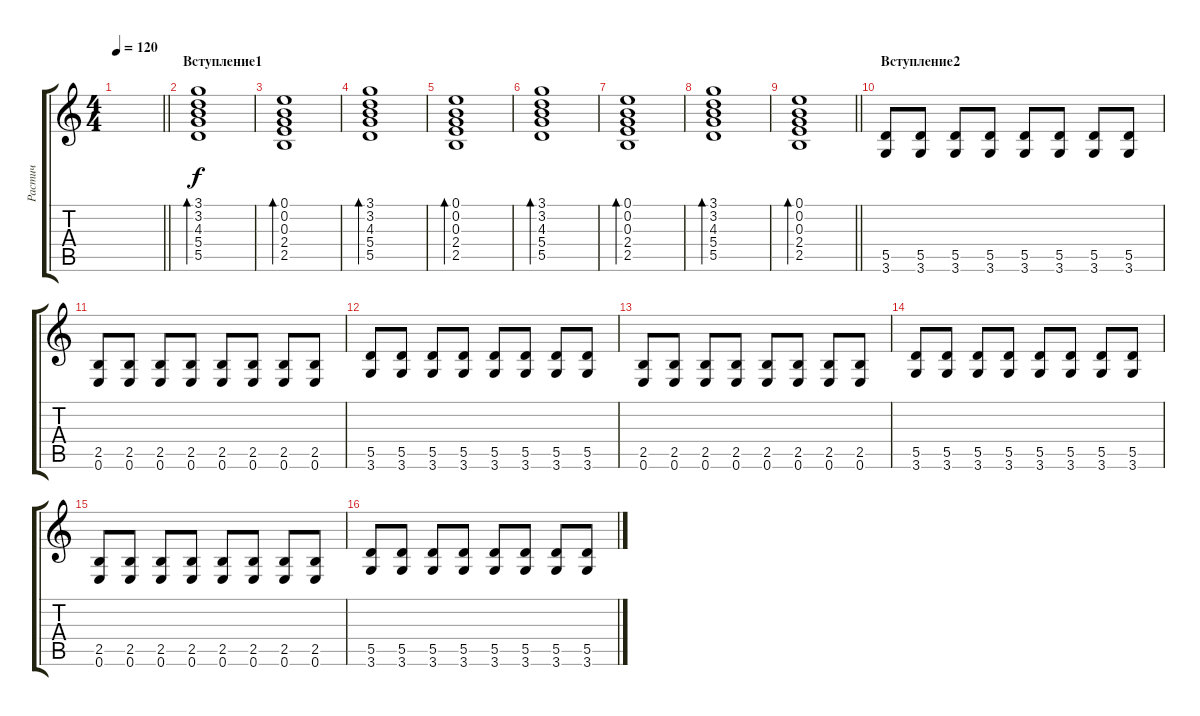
\track ("Растич" "Растич") {instrument distortionguitar}
\staff {score tabs}
\tuning (E4 B3 G3 D3 A2 E2) {hide}
\ts (4 4)
\tempo 120
\clef g2
\barLineRight lightlight
\ks c
|
\section ("" "Вступление1")
(3.1 3.2 4.3 5.4 5.5).1{bd 120 instrument electricguitarclean} |
(0.1 0.2 0.3 2.4 2.5).1{bd 120} |
(3.1 3.2 4.3 5.4 5.5).1{bd 120} |
(0.1 0.2 0.3 2.4 2.5).1{bd 120} |
(3.1 3.2 4.3 5.4 5.5).1{bd 120} |
(0.1 0.2 0.3 2.4 2.5).1{bd 120} |
(3.1 3.2 4.3 5.4 5.5).1{bd 120} |
\barLineRight lightlight
(0.1 0.2 0.3 2.4 2.5).1{bd 120} |
\section ("" "Вступление2")
(5.5 3.6).8{instrument distortionguitar} (5.5 3.6).8 (5.5 3.6).8 (5.5 3.6).8 (5.5 3.6).8 (5.5 3.6).8 (5.5 3.6).8 (5.5 3.6).8 |
(2.5 0.6).8 (2.5 0.6).8 (2.5 0.6).8 (2.5 0.6).8 (2.5 0.6).8 (2.5 0.6).8 (2.5 0.6).8 (2.5 0.6).8 |
(5.5 3.6).8 (5.5 3.6).8 (5.5 3.6).8 (5.5 3.6).8 (5.5 3.6).8 (5.5 3.6).8 (5.5 3.6).8 (5.5 3.6).8 |
(2.5 0.6).8 (2.5 0.6).8 (2.5 0.6).8 (2.5 0.6).8 (2.5 0.6).8 (2.5 0.6).8 (2.5 0.6).8 (2.5 0.6).8 |
(5.5 3.6).8 (5.5 3.6).8 (5.5 3.6).8 (5.5 3.6).8 (5.5 3.6).8 (5.5 3.6).8 (5.5 3.6).8 (5.5 3.6).8 |
(2.5 0.6).8 (2.5 0.6).8 (2.5 0.6).8 (2.5 0.6).8 (2.5 0.6).8 (2.5 0.6).8 (2.5 0.6).8 (2.5 0.6).8 |
(5.5 3.6).8 (5.5 3.6).8 (5.5 3.6).8 (5.5 3.6).8 (5.5 3.6).8 (5.5 3.6).8 (5.5 3.6).8 (5.5 3.6).8
